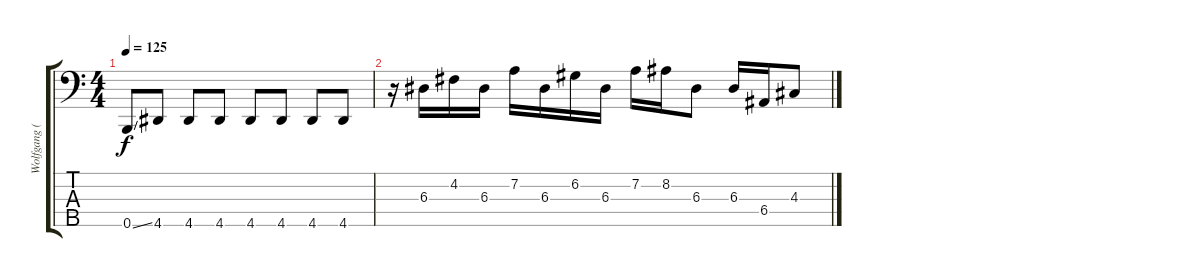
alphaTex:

\track ("Wolfgang (5-str Bass)" "Wolfgang (") {instrument synthbass2}
\staff {score tabs}
\tuning (G2 D2 A1 E1 B0) {hide}
\ts (4 4)
\tempo 125
\clef f4
\ks c
0.5{ss}.8{dy f} 4.5.8 4.5.8 4.5.8 4.5.8 4.5.8 4.5.8 4.5.8 |
r.16 6.3.16 4.2.16 6.3.16 7.2.16 6.3.16 6.2.16 6.3.16 7.2.16 8.2.16 6.3.8 6.3.16 6.4.16 4.3.8
